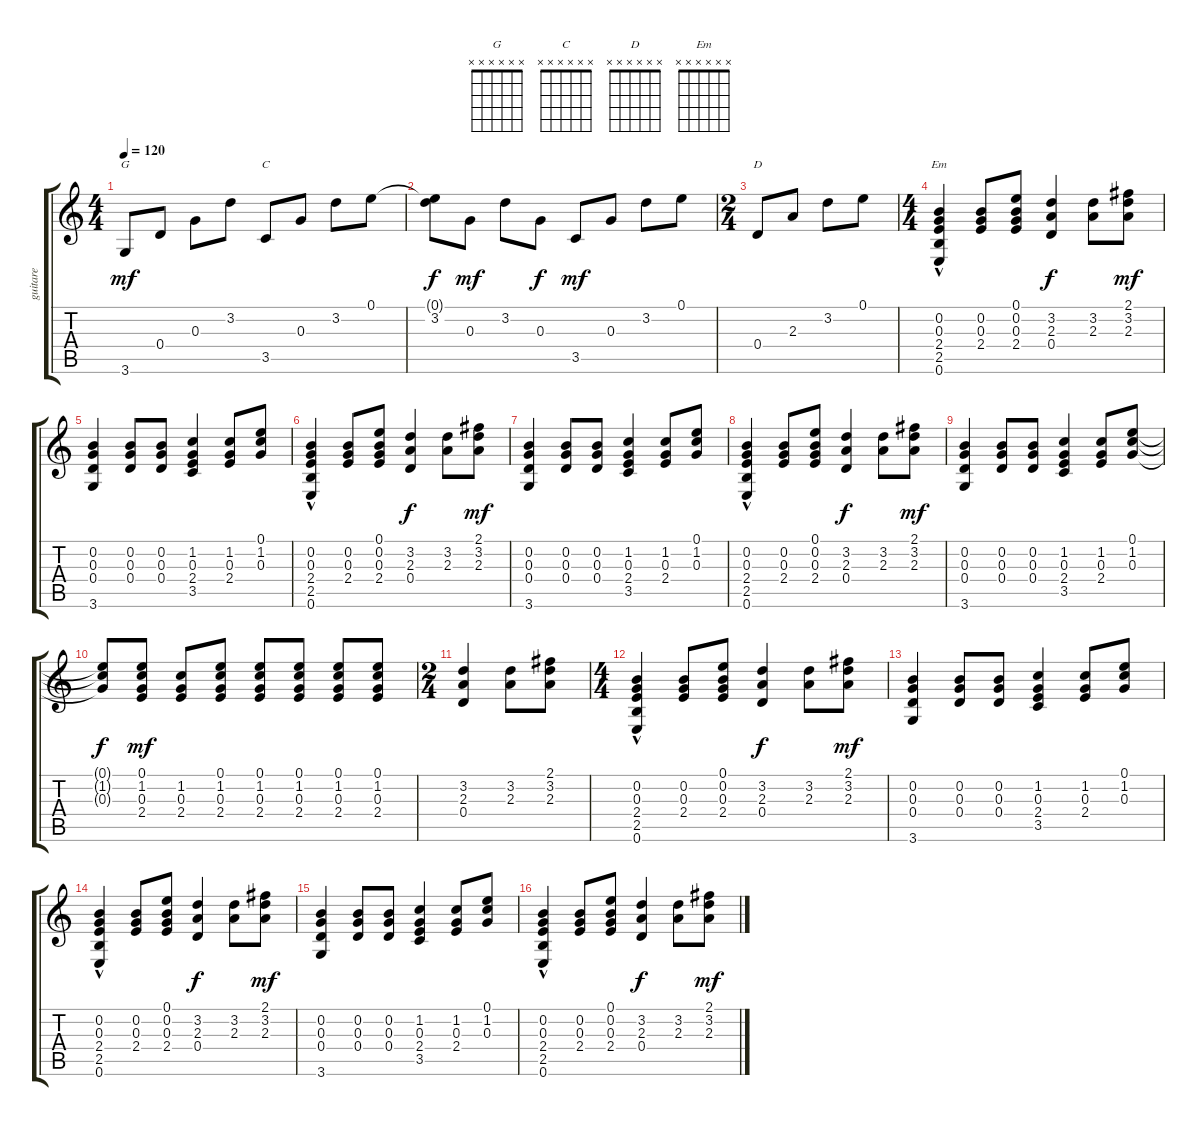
\track ("guitare" "guitare") {instrument acousticguitarsteel}
\staff {score tabs}
\tuning (E4 B3 G3 D3 A2 E2) {hide}
\chord ("G" x x x x x x) {firstfret 0}
\chord ("C" x x x x x x) {firstfret 0}
\chord ("D" x x x x x x) {firstfret 0}
\chord ("Em" x x x x x x) {firstfret 0}
\ts (4 4)
\tempo 120
\clef g2
\ks c
3.6.8{ch "G" dy mf} 0.4.8 0.3.8 3.2.8 3.5.8{ch "C"} 0.3.8 3.2.8 0.1.8 |
(0.1{t} 3.2).8{dy f} 0.3.8{dy mf} 3.2.8 0.3.8{dy f} 3.5.8{dy mf} 0.3.8 3.2.8 0.1.8 |
\ts (2 4)
0.4.8{ch "D"} 2.3.8 3.2.8 0.1.8 |
\ts (4 4)
(0.2 0.3 2.4 2.5 0.6{hac}).4{ch "Em"} (0.2 0.3 2.4).8 (0.1 0.2 0.3 2.4).8 (3.2 2.3 0.4).4{dy f} (3.2 2.3).8 (2.1 3.2 2.3).8{dy mf} |
(0.2 0.3 0.4 3.6).4 (0.2 0.3 0.4).8 (0.2 0.3 0.4).8 (1.2 0.3 2.4 3.5).4 (1.2 0.3 2.4).8 (0.1 1.2 0.3).8 |
(0.2 0.3 2.4 2.5 0.6{hac}).4 (0.2 0.3 2.4).8 (0.1 0.2 0.3 2.4).8 (3.2 2.3 0.4).4{dy f} (3.2 2.3).8 (2.1 3.2 2.3).8{dy mf} |
(0.2 0.3 0.4 3.6).4 (0.2 0.3 0.4).8 (0.2 0.3 0.4).8 (1.2 0.3 2.4 3.5).4 (1.2 0.3 2.4).8 (0.1 1.2 0.3).8 |
(0.2 0.3 2.4 2.5 0.6{hac}).4 (0.2 0.3 2.4).8 (0.1 0.2 0.3 2.4).8 (3.2 2.3 0.4).4{dy f} (3.2 2.3).8 (2.1 3.2 2.3).8{dy mf} |
(0.2 0.3 0.4 3.6).4 (0.2 0.3 0.4).8 (0.2 0.3 0.4).8 (1.2 0.3 2.4 3.5).4 (1.2 0.3 2.4).8 (0.1 1.2 0.3).8 |
(0.1{t} 1.2{t} 0.3{t}).8{dy f} (0.1 1.2 0.3 2.4).8{dy mf} (1.2 0.3 2.4).8 (0.1 1.2 0.3 2.4).8 (0.1 1.2 0.3 2.4).8 (0.1 1.2 0.3 2.4).8 (0.1 1.2 0.3 2.4).8 (0.1 1.2 0.3 2.4).8 |
\ts (2 4)
(3.2 2.3 0.4).4 (3.2 2.3).8 (2.1 3.2 2.3).8 |
\ts (4 4)
(0.2 0.3 2.4 2.5 0.6{hac}).4 (0.2 0.3 2.4).8 (0.1 0.2 0.3 2.4).8 (3.2 2.3 0.4).4{dy f} (3.2 2.3).8 (2.1 3.2 2.3).8{dy mf} |
(0.2 0.3 0.4 3.6).4 (0.2 0.3 0.4).8 (0.2 0.3 0.4).8 (1.2 0.3 2.4 3.5).4 (1.2 0.3 2.4).8 (0.1 1.2 0.3).8 |
(0.2 0.3 2.4 2.5 0.6{hac}).4 (0.2 0.3 2.4).8 (0.1 0.2 0.3 2.4).8 (3.2 2.3 0.4).4{dy f} (3.2 2.3).8 (2.1 3.2 2.3).8{dy mf} |
(0.2 0.3 0.4 3.6).4 (0.2 0.3 0.4).8 (0.2 0.3 0.4).8 (1.2 0.3 2.4 3.5).4 (1.2 0.3 2.4).8 (0.1 1.2 0.3).8 |
(0.2 0.3 2.4 2.5 0.6{hac}).4 (0.2 0.3 2.4).8 (0.1 0.2 0.3 2.4).8 (3.2 2.3 0.4).4{dy f} (3.2 2.3).8 (2.1 3.2 2.3).8{dy mf}
